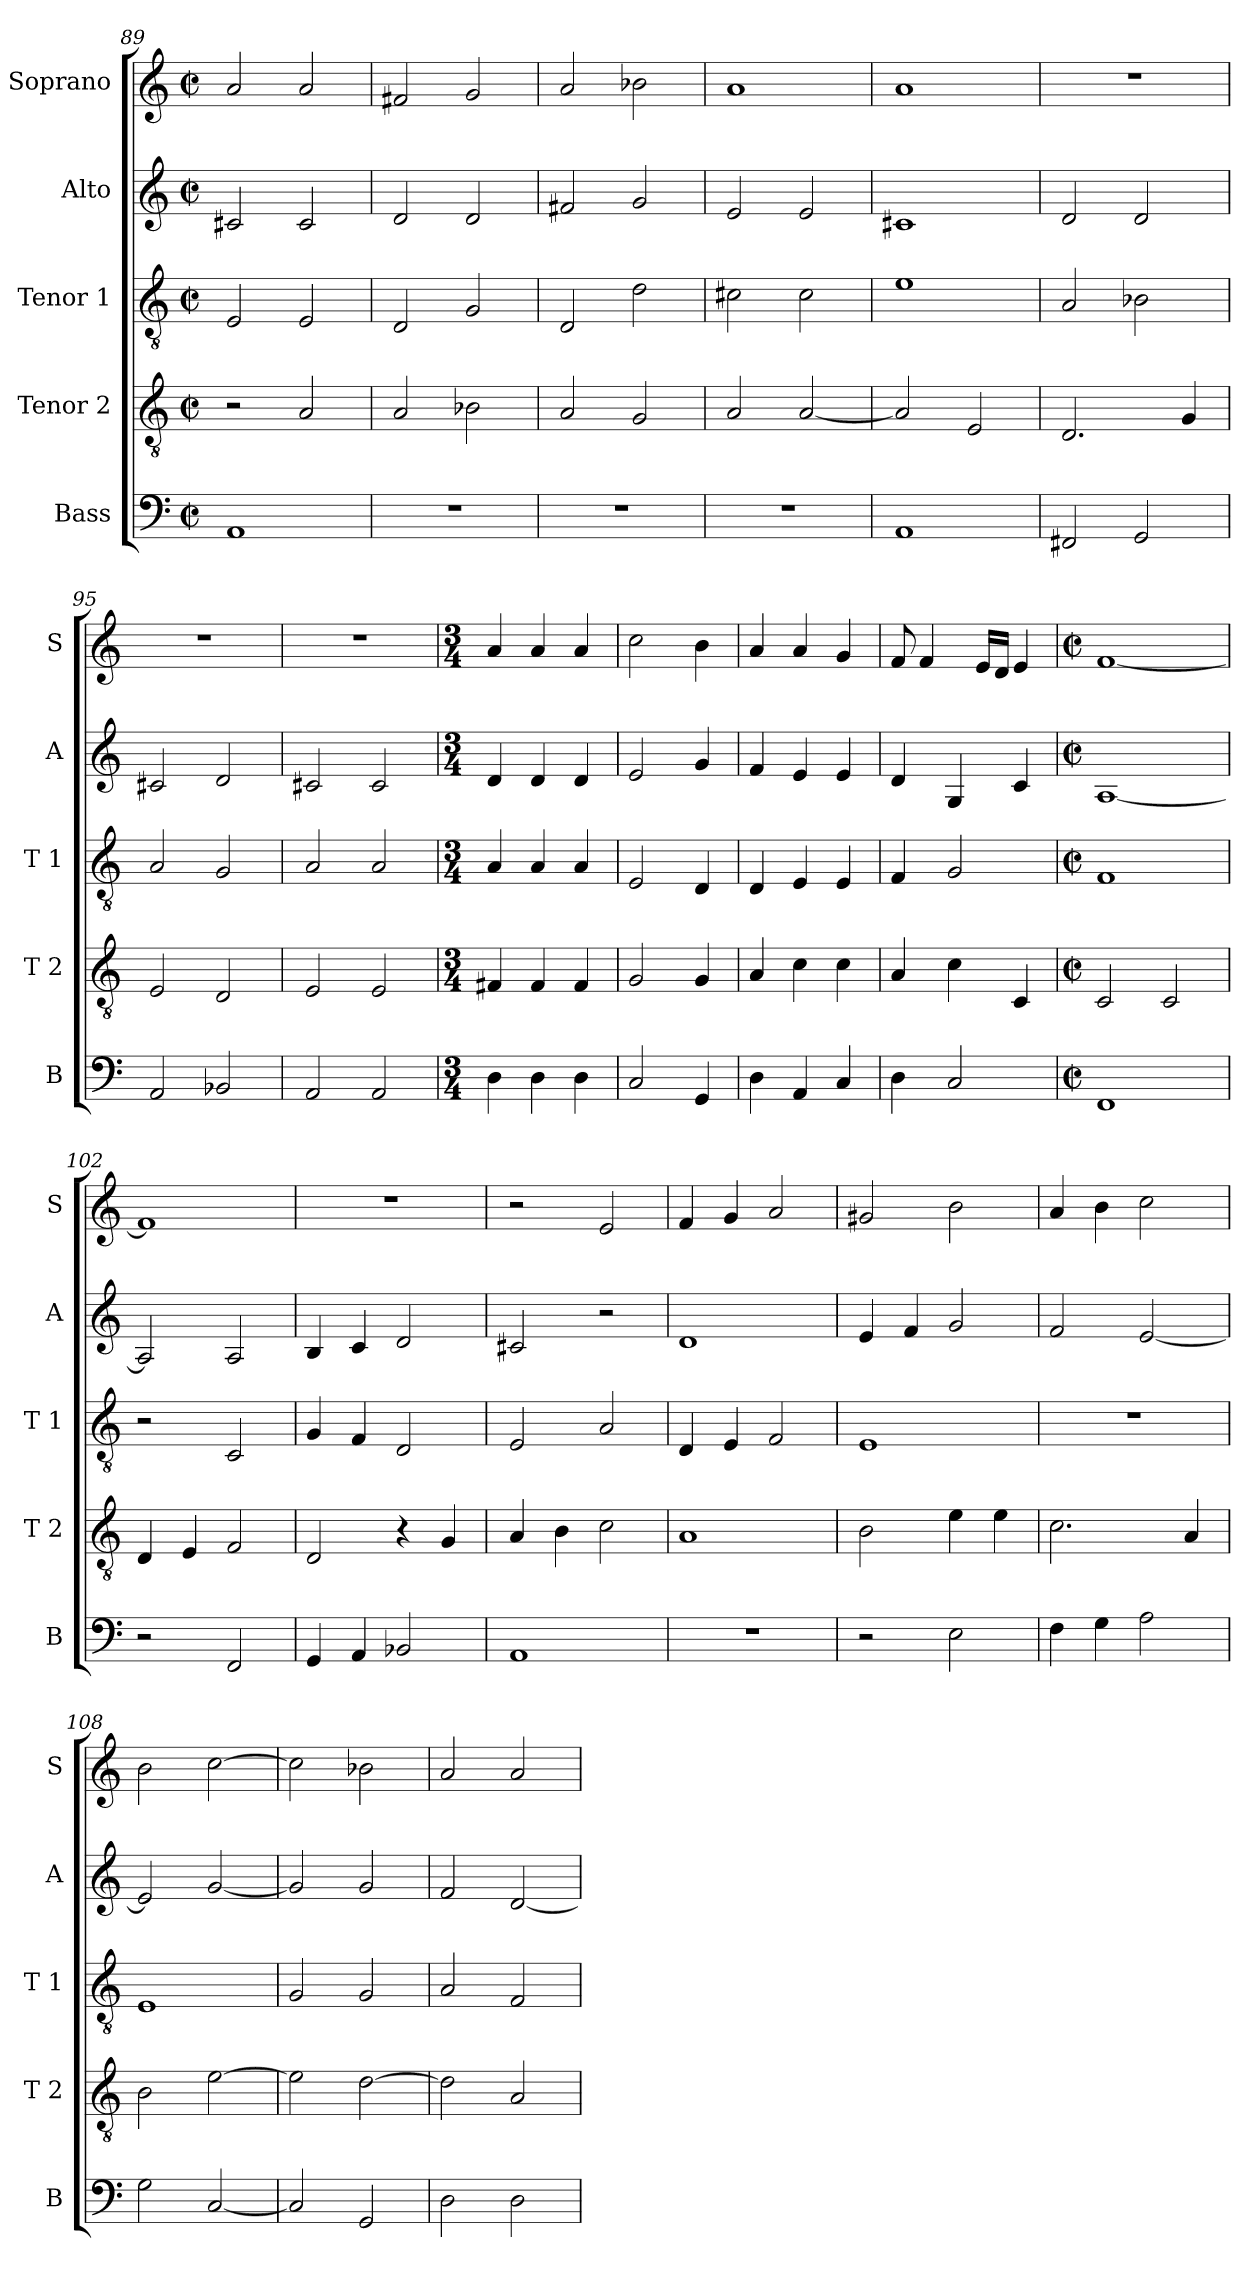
**kern	**kern	**kern	**kern	**kern
*part5	*part4	*part3	*part2	*part1
*staff5	*staff4	*staff3	*staff2	*staff1
*I"Bass	*I"Tenor 2	*I"Tenor 1	*I"Alto	*I"Soprano
*I'B	*I'T 2	*I'T 1	*I'A	*I'S
*clefF4	*clefGv2	*clefGv2	*clefG2	*clefG2
*k[]	*k[]	*k[]	*k[]	*k[]
*C:	*C:	*C:	*C:	*C:
*M2/2	*M2/2	*M2/2	*M2/2	*M2/2
*met(c|)	*met(c|)	*met(c|)	*met(c|)	*met(c|)
=89	=89	=89	=89	=89
1AA	2r	2E/	2c#X/	2a/
.	2A/	2E/	2c#/	2a/
=90	=90	=90	=90	=90
1r	2A/	2D/	2d/	2f#X/
.	2B-X\	2G/	2d/	2g/
=91	=91	=91	=91	=91
1r	2A/	2D/	2f#X/	2a/
.	2G/	2d\	2g/	2b-X\
=92	=92	=92	=92	=92
1r	2A/	2c#X\	2e/	1a
.	[2A/	2c#\	2e/	.
!!LO:PB:g=z
=93	=93	=93	=93	=93
1AA	2A/]	1e	1c#X	1a
.	2E/	.	.	.
=94	=94	=94	=94	=94
2FF#X/	2.D/	2A/	2d/	1r
2GG/	.	2B-X\	2d/	.
.	4G/	.	.	.
=95	=95	=95	=95	=95
2AA/	2E/	2A/	2c#X/	1r
2BB-X/	2D/	2G/	2d/	.
=96	=96	=96	=96	=96
2AA/	2E/	2A/	2c#X/	1r
2AA/	2E/	2A/	2c#/	.
=97	=97	=97	=97	=97
*M3/4	*M3/4	*M3/4	*M3/4	*M3/4
4D\	4F#X/	4A/	4d/	4a/
4D\	4F#/	4A/	4d/	4a/
4D\	4F#/	4A/	4d/	4a/
=98	=98	=98	=98	=98
2C/	2G/	2E/	2e/	2cc\
4GG/	4G/	4D/	4g/	4b\
=99	=99	=99	=99	=99
4D\	4A/	4D/	4f/	4a/
4AA/	4c\	4E/	4e/	4a/
4C/	4c\	4E/	4e/	4g/
!!LO:LB:g=z
=100	=100	=100	=100	=100
4D\	4A/	4F/	4d/	8f/
.	.	.	.	4f/
2C/	4c\	2G/	4G/	.
.	.	.	.	16e/LL
.	.	.	.	16d/JJ
.	4C/	.	4c/	4e/
=101	=101	=101	=101	=101
*M2/2	*M2/2	*M2/2	*M2/2	*M2/2
*met(c|)	*met(c|)	*met(c|)	*met(c|)	*met(c|)
1FF	2C/	1F	[1A	[1f
.	2C/	.	.	.
=102	=102	=102	=102	=102
2r	4D/	2r	2A/]	1f]
.	4E/	.	.	.
2FF/	2F/	2C/	2A/	.
=103	=103	=103	=103	=103
4GG/	2D/	4G/	4B/	1r
4AA/	.	4F/	4c/	.
2BB-X/	4r	2D/	2d/	.
.	4G/	.	.	.
=104	=104	=104	=104	=104
1AA	4A/	2E/	2c#X/	2r
.	4B\	.	.	.
.	2c\	2A/	2r	2e/
=105	=105	=105	=105	=105
1r	1A	4D/	1d	4f/
.	.	4E/	.	4g/
.	.	2F/	.	2a/
!!LO:PB:g=z
=106	=106	=106	=106	=106
2r	2B\	1E	4e/	2g#X/
.	.	.	4f/	.
2E\	4e\	.	2g/	2b\
.	4e\	.	.	.
=107	=107	=107	=107	=107
4F\	2.c\	1r	2f/	4a/
4G\	.	.	.	4b\
2A\	.	.	[2e/	2cc\
.	4A/	.	.	.
=108	=108	=108	=108	=108
2G\	2B\	1E	2e/]	2b\
[2C/	[2e\	.	[2g/	[2cc\
=109	=109	=109	=109	=109
2C/]	2e\]	2G/	2g/]	2cc\]
2GG/	[2d\	2G/	2g/	2b-X\
=110	=110	=110	=110	=110
2D\	2d\]	2A/	2f/	2a/
2D\	2A/	2F/	[2d/	2a/
=	=	=	=	=
*-	*-	*-	*-	*-
